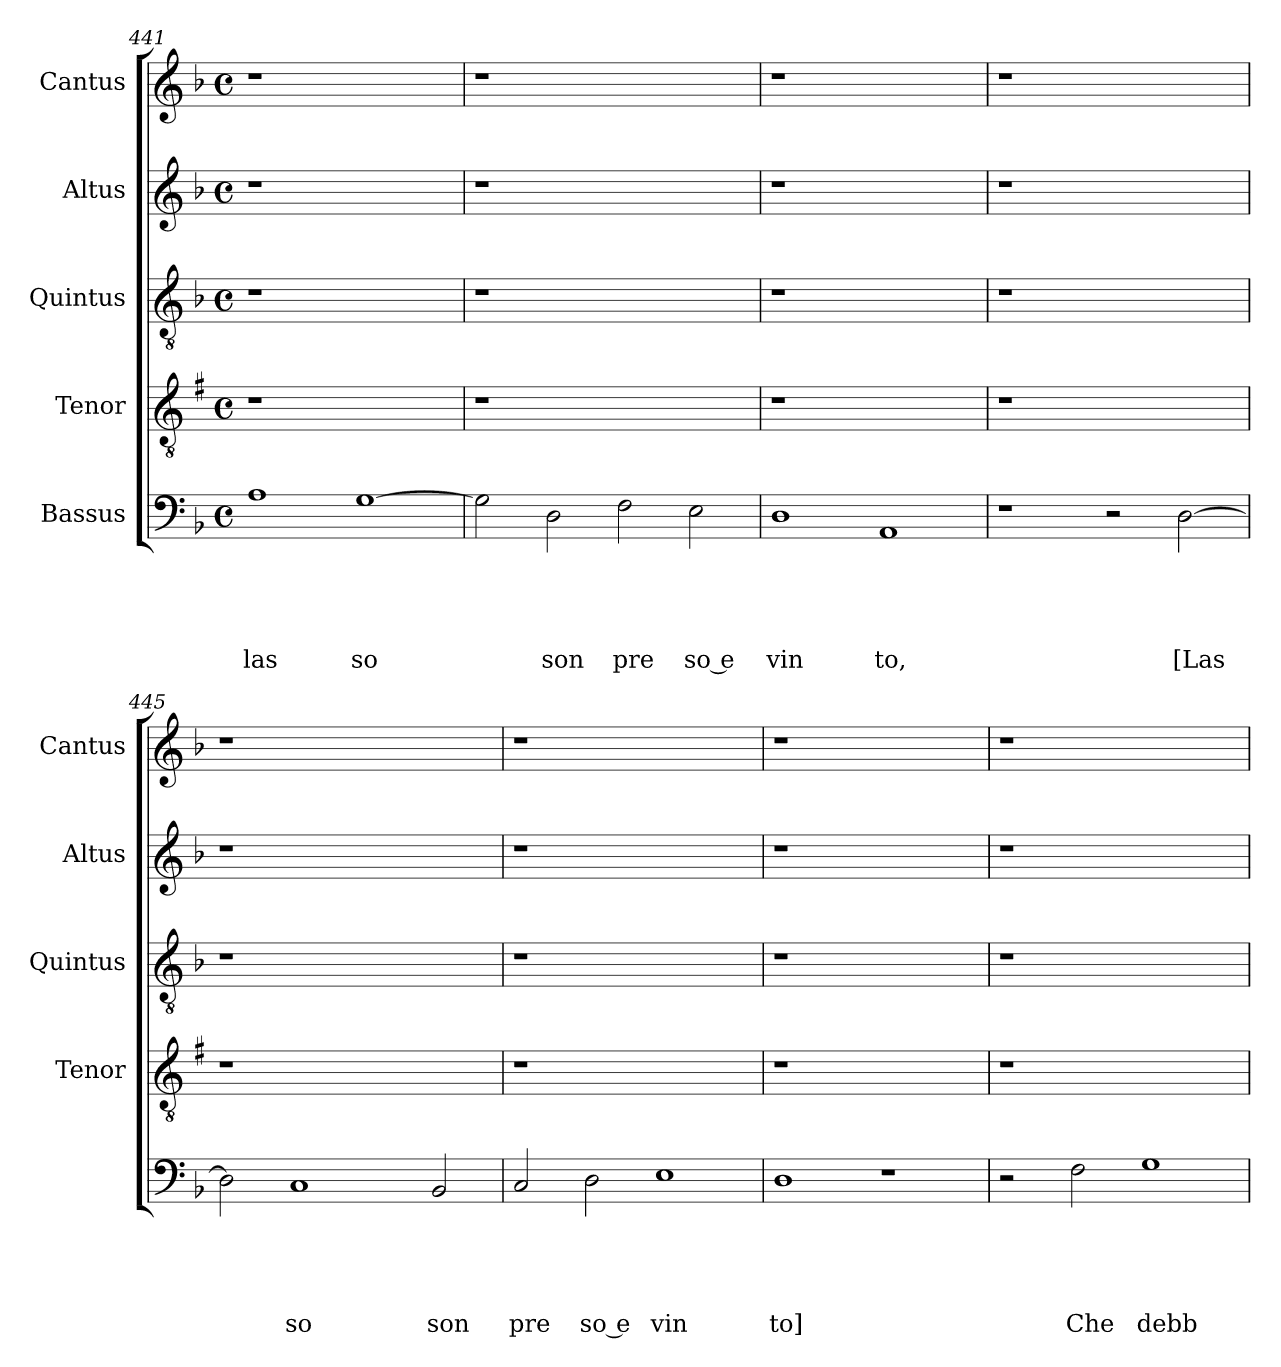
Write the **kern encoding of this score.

**kern	**text	**text	**text	**text	**text	**kern	**kern	**kern	**kern
*part5	*part5	*part5	*part5	*part5	*part5	*part4	*part3	*part2	*part1
*staff5	*staff5	*staff5	*staff5	*staff5	*staff5	*staff4	*staff3	*staff2	*staff1
*I"Bassus	*	*	*	*	*	*I"Tenor	*I"Quintus	*I"Altus	*I"Cantus
*	*	*	*	*	*	*I'Tenor	*I'Quintus	*I'Altus	*I'Cantus
!!LO:LB:g=z
*clefF4	*	*	*	*	*	*clefGv2	*clefGv2	*clefG2	*clefG2
*k[b-]	*	*	*	*	*	*k[f#]	*k[b-]	*k[b-]	*k[b-]
*F:	*	*	*	*	*	*G:	*F:	*F:	*F:
*M4/4	*	*	*	*	*	*M4/4	*M4/4	*M4/4	*M4/4
*met(c)	*	*	*	*	*	*met(c)	*met(c)	*met(c)	*met(c)
=441	=441	=441	=441	=441	=441	=441	=441	=441	=441
!	!	!	!	!	!LO:LY:b	!	!	!	!
1A	.	.	.	.	las	1r	1r	1r	1r
!	!	!	!	!	!LO:LY:b	!	!	!	!
[>1G	.	.	.	.	so	1ryy	1ryy	1ryy	1ryy
=442	=442	=442	=442	=442	=442	=442	=442	=442	=442
2G\]	.	.	.	.	.	1r	1r	1r	1r
!	!	!	!	!	!LO:LY:b	!	!	!	!
2D\	.	.	.	.	son	.	.	.	.
!	!	!	!	!	!LO:LY:b	!	!	!	!
2F\	.	.	.	.	pre	1ryy	1ryy	1ryy	1ryy
!	!	!	!	!	!LO:LY:b:rj	!	!	!	!
2E\	.	.	.	.	so e	.	.	.	.
=443	=443	=443	=443	=443	=443	=443	=443	=443	=443
!	!	!	!	!	!LO:LY:b	!	!	!	!
1D	.	.	.	.	vin	1r	1r	1r	1r
!	!	!	!	!	!LO:LY:b	!	!	!	!
1AA	.	.	.	.	to,	1ryy	1ryy	1ryy	1ryy
=444	=444	=444	=444	=444	=444	=444	=444	=444	=444
1r	.	.	.	.	.	1r	1r	1r	1r
2r	.	.	.	.	.	1ryy	1ryy	1ryy	1ryy
!	!	!	!	!	!LO:LY:b	!	!	!	!
[>2D\	.	.	.	.	[Las	.	.	.	.
=445	=445	=445	=445	=445	=445	=445	=445	=445	=445
2D\]	.	.	.	.	.	1r	1r	1r	1r
!	!	!	!	!	!LO:LY:b	!	!	!	!
1C	.	.	.	.	so	.	.	.	.
.	.	.	.	.	.	1ryy	1ryy	1ryy	1ryy
!	!	!	!	!	!LO:LY:b	!	!	!	!
2BB-/	.	.	.	.	son	.	.	.	.
=446	=446	=446	=446	=446	=446	=446	=446	=446	=446
!	!	!	!	!	!LO:LY:b	!	!	!	!
2C/	.	.	.	.	pre	1r	1r	1r	1r
!	!	!	!	!	!LO:LY:b:rj	!	!	!	!
2D\	.	.	.	.	so e	.	.	.	.
!	!	!	!	!	!LO:LY:b	!	!	!	!
1E	.	.	.	.	vin	1ryy	1ryy	1ryy	1ryy
=447	=447	=447	=447	=447	=447	=447	=447	=447	=447
!	!	!	!	!	!LO:LY:b	!	!	!	!
1D	.	.	.	.	to]	1r	1r	1r	1r
1r	.	.	.	.	.	1ryy	1ryy	1ryy	1ryy
!!LO:LB:g=z
=448	=448	=448	=448	=448	=448	=448	=448	=448	=448
2r	.	.	.	.	.	1r	1r	1r	1r
!	!	!	!	!	!LO:LY:b	!	!	!	!
2F\	.	.	.	.	Che	.	.	.	.
!	!	!	!	!	!LO:LY:b	!	!	!	!
1G	.	.	.	.	debb	1ryy	1ryy	1ryy	1ryy
=	=	=	=	=	=	=	=	=	=
*-	*-	*-	*-	*-	*-	*-	*-	*-	*-
